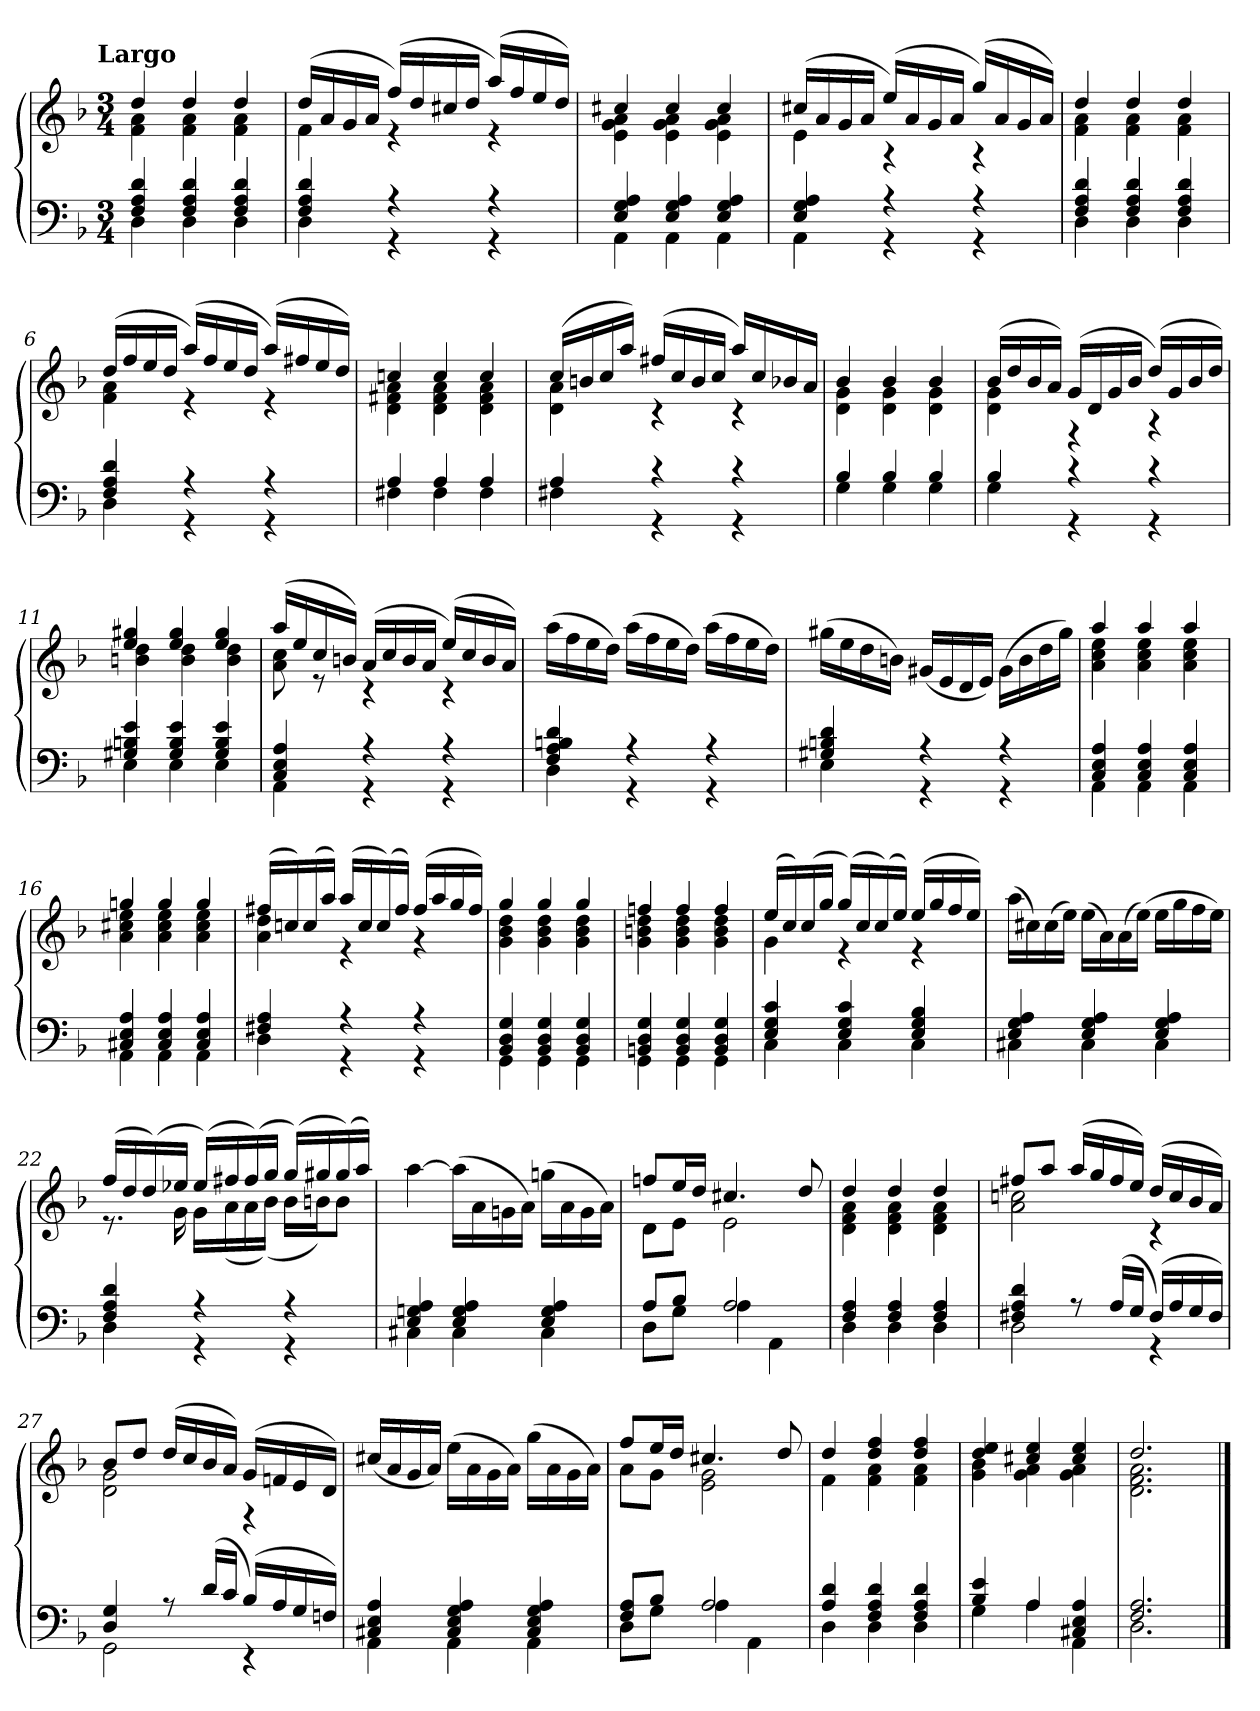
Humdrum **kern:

**kern	**kern
*part1	*part1
*staff2	*staff1
*clefF4	*clefG2
*k[b-]	*k[b-]
*d:	*d:
!!LO:TX:omd:t=Largo
*M3/4	*M3/4
*MM50	*MM50
=1	=1
*^	*^
4F/ 4A/ 4d/	4D\	4dd/	4f\ 4a\
4F/ 4A/ 4d/	4D\	4dd/	4f\ 4a\
4F/ 4A/ 4d/	4D\	4dd/	4f\ 4a\
=2	=2	=2	=2
4F/ 4A/ 4d/	4D\	(16dd/LL	4f\
.	.	16a/	.
.	.	16g/	.
.	.	16a/JJ	.
4r	4r	(16ff/LL)	4r
.	.	16dd/	.
.	.	16cc#X/	.
.	.	16dd/JJ	.
4r	4r	(16aa/LL)	4r
.	.	16ff/	.
.	.	16ee/	.
.	.	16dd/JJ)	.
=3	=3	=3	=3
4E/ 4G/ 4A/	4AA\	4cc#X/	4e\ 4g\ 4a\
4E/ 4G/ 4A/	4AA\	4cc#/	4e\ 4g\ 4a\
4E/ 4G/ 4A/	4AA\	4cc#/	4e\ 4g\ 4a\
=4	=4	=4	=4
4E/ 4G/ 4A/	4AA\	(16cc#X/LL	4e\
.	.	16a/	.
.	.	16g/	.
.	.	16a/JJ	.
4r	4r	(16ee/LL)	4r
.	.	16a/	.
.	.	16g/	.
.	.	16a/JJ	.
4r	4r	(16gg/LL)	4r
.	.	16a/	.
.	.	16g/	.
.	.	16a/JJ)	.
=5	=5	=5	=5
4F/ 4A/ 4d/	4D\	4dd/	4f\ 4a\
4F/ 4A/ 4d/	4D\	4dd/	4f\ 4a\
4F/ 4A/ 4d/	4D\	4dd/	4f\ 4a\
=6	=6	=6	=6
4F/ 4A/ 4d/	4D\	(16dd/LL	4f\ 4a\
.	.	16ff/	.
.	.	16ee/	.
.	.	16dd/JJ	.
4r	4r	(16aa/LL)	4r
.	.	16ff/	.
.	.	16ee/	.
.	.	16dd/JJ	.
4r	4r	(16aa/LL)	4r
.	.	16ff#X/	.
.	.	16ee/	.
.	.	16dd/JJ)	.
=7	=7	=7	=7
4A/	4F#X\	4ccn/	4d\ 4f#X\ 4a\
4A/	4F#\	4cc/	4d\ 4f#\ 4a\
4A/	4F#\	4cc/	4d\ 4f#\ 4a\
=8	=8	=8	=8
4A/	4F#X\	(16cc/LL	4d\ 4a\
.	.	16bn/	.
.	.	16cc/	.
.	.	16aa/JJ)	.
4r	4r	(16ff#X/LL	4r
.	.	16cc/	.
.	.	16b/	.
.	.	16cc/JJ	.
4r	4r	16aa/LL)	4r
.	.	16cc/	.
.	.	16b-X/	.
.	.	16a/JJ	.
=9	=9	=9	=9
4B-/	4G\	4b-/	4d\ 4g\
4B-/	4G\	4b-/	4d\ 4g\
4B-/	4G\	4b-/	4d\ 4g\
=10	=10	=10	=10
4B-/	4G\	(16b-/LL	4d\ 4g\
.	.	16dd/	.
.	.	16b-/	.
.	.	16a/JJ)	.
4r	4r	(16g/LL	4r
.	.	16d/	.
.	.	16g/	.
.	.	16b-/JJ	.
4r	4r	(16dd/LL)	4r
.	.	16g/	.
.	.	16b-/	.
.	.	16dd/JJ)	.
=11	=11	=11	=11
4G#X/ 4Bn/ 4e/	4E\	4ee/ 4gg#X/	4bn\ 4dd\
4G#/ 4B/ 4e/	4E\	4ee/ 4gg#/	4b\ 4dd\
4G#/ 4B/ 4e/	4E\	4ee/ 4gg#/	4b\ 4dd\
=12	=12	=12	=12
4C/ 4E/ 4A/	4AA\	(16aa/LL	8a\ 8cc\
.	.	16ee/	.
.	.	16cc/	8r
.	.	16bn/JJ)	.
4r	4r	(16a/LL	4r
.	.	16cc/	.
.	.	16b/	.
.	.	16a/JJ	.
4r	4r	(16ee/LL)	4r
.	.	16cc/	.
.	.	16b/	.
.	.	16a/JJ)	.
*	*	*v	*v
=13	=13	=13
4F/ 4A/ 4Bn/ 4d/	4D\	(16aa\LL
.	.	16ff\
.	.	16ee\
.	.	16dd\JJ)
4r	4r	(16aa\LL
.	.	16ff\
.	.	16ee\
.	.	16dd\JJ)
4r	4r	(16aa\LL
.	.	16ff\
.	.	16ee\
.	.	16dd\JJ)
=14	=14	=14
4G#X/ 4Bn/ 4d/	4E\	(16gg#X\LL
.	.	16ee\
.	.	16dd\
.	.	16bn\JJ)
4r	4r	(16g#X/LL
.	.	16e/
.	.	16d/
.	.	16e/JJ)
4r	4r	(16g#\LL
.	.	16b\
.	.	16dd\
.	.	16gg#\JJ)
=15	=15	=15
*	*	*^
4C/ 4E/ 4A/	4AA\	4aa/	4a\ 4cc\ 4ee\
4C/ 4E/ 4A/	4AA\	4aa/	4a\ 4cc\ 4ee\
4C/ 4E/ 4A/	4AA\	4aa/	4a\ 4cc\ 4ee\
=16	=16	=16	=16
4C#X/ 4E/ 4A/	4AA\	4ggn/	4a\ 4cc#X\ 4ee\
4C#/ 4E/ 4A/	4AA\	4gg/	4a\ 4cc#\ 4ee\
4C#/ 4E/ 4A/	4AA\	4gg/	4a\ 4cc#\ 4ee\
=17	=17	=17	=17
4F#X/ 4A/	4D\	(16ff#X/LL	4a\ 4dd\
.	.	16ccn/)	.
.	.	(16cc/	.
.	.	16aa/JJ)	.
4r	4r	(16aa/LL	4r
.	.	16cc/	.
.	.	(16cc/)	.
.	.	16ff#/JJ)	.
4r	4r	(16ff#/LL	4r
.	.	16aa/	.
.	.	16gg/	.
.	.	16ff#/JJ)	.
=18	=18	=18	=18
4BB-/ 4D/ 4G/	4GG\	4gg/	4g\ 4b-\ 4dd\
4BB-/ 4D/ 4G/	4GG\	4gg/	4g\ 4b-\ 4dd\
4BB-/ 4D/ 4G/	4GG\	4gg/	4g\ 4b-\ 4dd\
=19	=19	=19	=19
4BBn/ 4D/ 4G/	4GG\	4ffn/	4g\ 4bn\ 4dd\
4BB/ 4D/ 4G/	4GG\	4ff/	4g\ 4b\ 4dd\
4BB/ 4D/ 4G/	4GG\	4ff/	4g\ 4b\ 4dd\
=20	=20	=20	=20
4E/ 4G/ 4c/	4C\	(16ee/LL	4g\
.	.	16cc/)	.
.	.	(16cc/	.
.	.	16gg/JJ	.
4E/ 4G/ 4c/	4C\	(16gg/LL)	4r
.	.	16cc/	.
.	.	(16cc/)	.
.	.	16ee/JJ)	.
4E/ 4G/ 4B-/	4C\	(16ee/LL	4r
.	.	16gg/	.
.	.	16ff/	.
.	.	16ee/JJ)	.
*	*	*v	*v
=21	=21	=21
4E/ 4G/ 4A/	4C#X\	(16aa\LL
.	.	16cc#X\)
.	.	(16cc#\
.	.	16ee\JJ)
4E/ 4G/ 4A/	4C#\	(16ee\LL
.	.	16a\)
.	.	(16a\
.	.	(16ee\JJ)
4E/ 4G/ 4A/	4C#\	16ee\LL
.	.	16gg\
.	.	16ff\
.	.	16ee\JJ)
=22	=22	=22
*	*	*^
4F/ 4A/ 4d/	4D\	(16ff/LL	8.r
.	.	16dd/	.
.	.	(16dd/)	.
.	.	16ee-X/JJ	16g\
4r	4r	(16ee-/LL)	16g\LL
.	.	16ff#X/	(16a\
.	.	(16ff#/)	16a\
.	.	16gg/JJ	(16b-\JJ)
4r	4r	(16gg/LL)	16b-\LL
.	.	16gg#X/	16bn\J)
.	.	(16gg#/)	8b\J
.	.	16aa/JJ)	.
*	*	*v	*v
=23	=23	=23
4E/ 4Gn/ 4A/	4C#X\	[4aa\
4E/ 4G/ 4A/	4C#\	(16aa\LL]
.	.	16a\
.	.	16gn\
.	.	16a\JJ)
4E/ 4G/ 4A/	4C#\	(16ggn\LL
.	.	16a\
.	.	16g\
.	.	16a\JJ)
=24	=24	=24
*	*	*^
8A/L	8D\L	8ffn/L	8d\L
8B-/J	8G\J	16ee/L	8e\J
.	.	16dd/JJ	.
2A/	4A\	4.cc#X/	2e\
.	4AA\	.	.
.	.	8dd/	.
=25	=25	=25	=25
4F/ 4A/	4D\	4dd/	4d\ 4f\ 4a\
4F/ 4A/	4D\	4dd/	4d\ 4f\ 4a\
4F/ 4A/	4D\	4dd/	4d\ 4f\ 4a\
=26	=26	=26	=26
4F#X/ 4A/ 4d/	2D\	8ff#X/L	2a\ 2ccn\
.	.	8aa/J	.
8r	.	(16aa/LL	.
.	.	16gg/	.
(16A/LL	.	16ff#/	.
16G/JJ	.	16ee/JJ)	.
(16F#/LL)	4r	(16dd/LL	4r
16A/	.	16cc/	.
16G/	.	16b-/	.
16F#/JJ)	.	16a/JJ)	.
=27	=27	=27	=27
4D/ 4G/	2GG\	8b-/L	2d\ 2g\
.	.	8dd/J	.
8r	.	(16dd/LL	.
.	.	16cc/	.
(16d/LL	.	16b-/	.
16c/JJ	.	16a/JJ)	.
(16B-/LL)	4r	(16g/LL	4r
16A/	.	16fn/	.
16G/	.	16e/	.
16Fn/JJ)	.	16d/JJ)	.
*	*	*v	*v
=28	=28	=28
4C#X/ 4E/ 4A/	4AA\	(16cc#X/LL
.	.	16a/
.	.	16g/
.	.	16a/JJ)
4C#/ 4E/ 4G/ 4A/	4AA\	(16ee\LL
.	.	16a\
.	.	16g\
.	.	16a\JJ)
4C#/ 4E/ 4G/ 4A/	4AA\	(16gg\LL
.	.	16a\
.	.	16g\
.	.	16a\JJ)
=29	=29	=29
*	*	*^
8F/ 8A/L	8D\L	8ff/L	8a\L
8B-/J	8G\J	16ee/L	8g\J
.	.	16dd/JJ	.
2A/	4A\	4.cc#X/	2e\ 2g\
.	4AA\	.	.
.	.	8dd/	.
=30	=30	=30	=30
4A/ 4d/	4D\	4dd/	4f\
4F/ 4A/ 4d/	4D\	4dd/ 4ff/	4f\ 4a\
4F/ 4A/ 4d/	4D\	4dd/ 4ff/	4f\ 4a\
=31	=31	=31	=31
4B-/ 4e/	4G\	4dd/ 4ee/	4g\ 4b-\
4A/	4A\	4cc#X/ 4ee/	4g\ 4a\
4C#X/ 4E/ 4A/	4AA\	4cc#/ 4ee/	4g\ 4a\
=32	=32	=32	=32
2.F/ 2.A/	2.D\	2.dd/	2.d\ 2.f\ 2.a\
*v	*v	*	*
*	*v	*v
==	==
*-	*-
